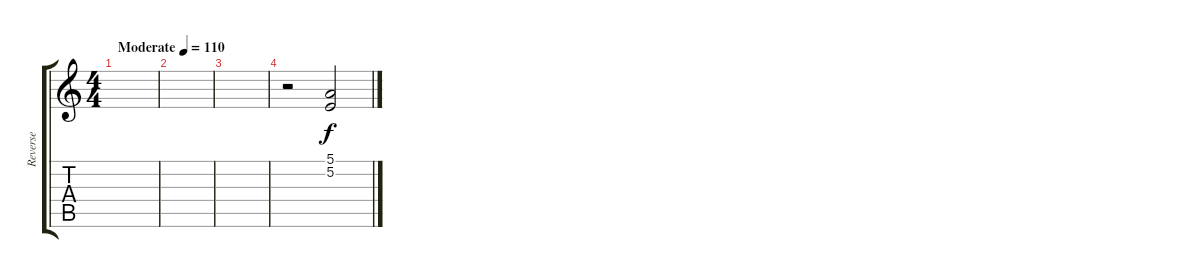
\track ("Reverse" "Reverse") {instrument reversecymbal}
\staff {score tabs}
\tuning (E4 B3 G3 D3 A2 E2) {hide}
\ts (4 4)
\tempo (110 "Moderate")
\clef g2
\ks c
|
|
|
r.2 (5.1 5.2).2
